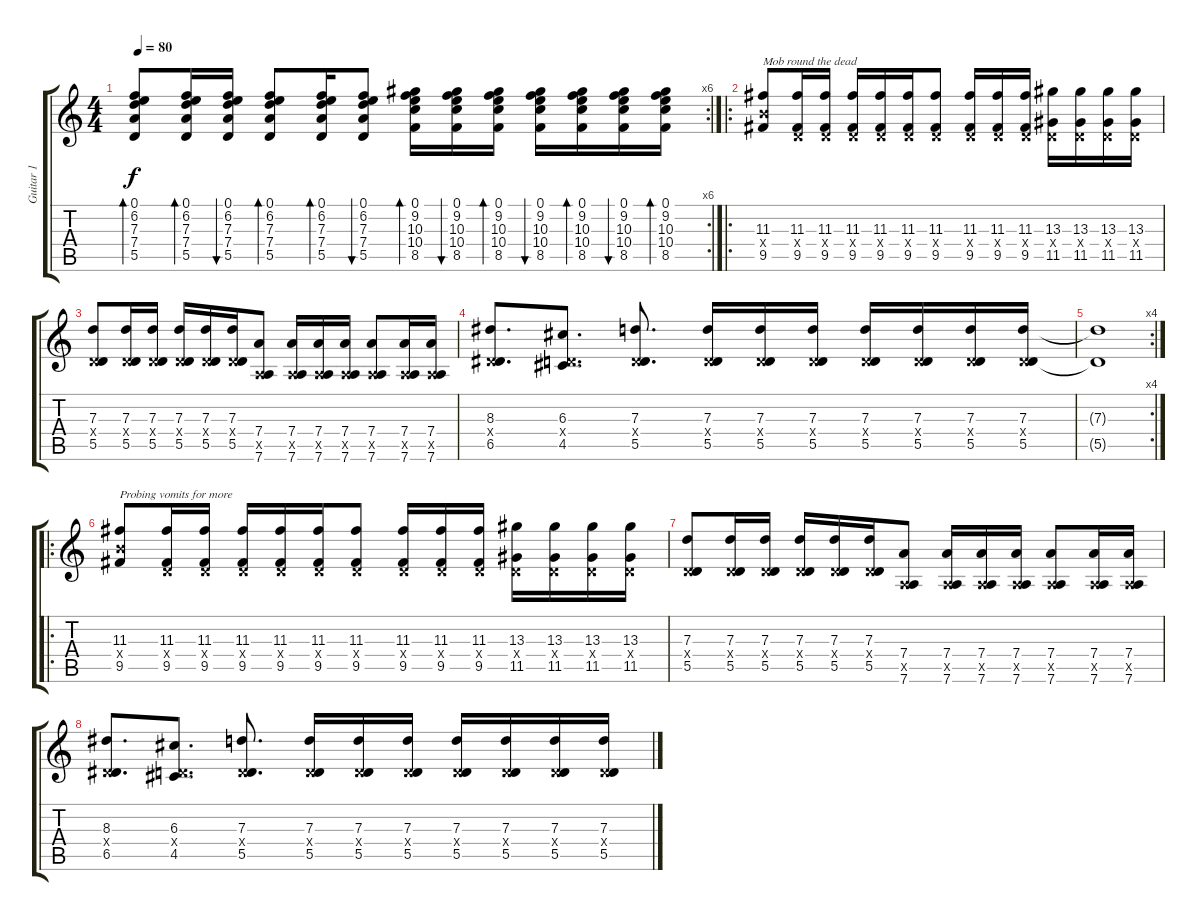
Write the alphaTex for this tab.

\track ("Guitar 1" "Guitar 1") {instrument distortionguitar}
\staff {score tabs}
\tuning (E4 B3 G3 D3 A2 D2) {hide}
\rc 6
\ts (4 4)
\tempo 80
\clef g2
\ks c
(0.1 6.2 7.3 7.4 5.5).8{bd 60 dy f instrument acousticguitarsteel} (0.1 6.2 7.3 7.4 5.5).16{bd 60} (0.1 6.2 7.3 7.4 5.5).16{bu 60} (0.1 6.2 7.3 7.4 5.5).8{bd 60} (0.1 6.2 7.3 7.4 5.5).16{bd 60} (0.1 6.2 7.3 7.4 5.5).8{bu 60} (0.1 9.2 10.3 10.4 8.5).16{bd 60} (0.1 9.2 10.3 10.4 8.5).16{bu 60} (0.1 9.2 10.3 10.4 8.5).16{bd 60} (0.1 9.2 10.3 10.4 8.5).16{bu 60} (0.1 9.2 10.3 10.4 8.5).16{bd 60} (0.1 9.2 10.3 10.4 8.5).16{bu 60} (0.1 9.2 10.3 10.4 8.5).16{bd 60} |
\ro
(11.3 9.4{x} 9.5).8{txt "Mob round the dead"} (11.3 0.4{x} 9.5).16 (11.3 0.4{x} 9.5).16 (11.3 0.4{x} 9.5).16 (11.3 0.4{x} 9.5).16 (11.3 0.4{x} 9.5).16 (11.3 0.4{x} 9.5).8 (11.3 0.4{x} 9.5).16 (11.3 0.4{x} 9.5).16 (11.3 0.4{x} 9.5).16 (13.3 0.4{x} 11.5).16 (13.3 0.4{x} 11.5).16 (13.3 0.4{x} 11.5).16 (13.3 0.4{x} 11.5).16 |
(7.3 0.4{x} 5.5).8 (7.3 0.4{x} 5.5).16 (7.3 0.4{x} 5.5).16 (7.3 0.4{x} 5.5).16 (7.3 0.4{x} 5.5).16 (7.3 0.4{x} 5.5).16 (7.4 0.5{x} 7.6).8 (7.4 0.5{x} 7.6).16 (7.4 0.5{x} 7.6).16 (7.4 0.5{x} 7.6).16 (7.4 0.5{x} 7.6).8 (7.4 0.5{x} 7.6).16 (7.4 0.5{x} 7.6).16 |
(8.3 0.4{x} 6.5).8{d} (6.3 0.4{x} 4.5).8{d} (7.3 0.4{x} 5.5).8{d} (7.3 0.4{x} 5.5).16 (7.3 0.4{x} 5.5).16 (7.3 0.4{x} 5.5).16 (7.3 0.4{x} 5.5).16 (7.3 0.4{x} 5.5).16 (7.3 0.4{x} 5.5).16 (7.3 0.4{x} 5.5).16 |
\rc 4
(7.3{t} 5.5{t}).1 |
\ro
(11.3 9.4{x} 9.5).8{txt "Probing vomits for more"} (11.3 0.4{x} 9.5).16 (11.3 0.4{x} 9.5).16 (11.3 0.4{x} 9.5).16 (11.3 0.4{x} 9.5).16 (11.3 0.4{x} 9.5).16 (11.3 0.4{x} 9.5).8 (11.3 0.4{x} 9.5).16 (11.3 0.4{x} 9.5).16 (11.3 0.4{x} 9.5).16 (13.3 0.4{x} 11.5).16 (13.3 0.4{x} 11.5).16 (13.3 0.4{x} 11.5).16 (13.3 0.4{x} 11.5).16 |
(7.3 0.4{x} 5.5).8 (7.3 0.4{x} 5.5).16 (7.3 0.4{x} 5.5).16 (7.3 0.4{x} 5.5).16 (7.3 0.4{x} 5.5).16 (7.3 0.4{x} 5.5).16 (7.4 0.5{x} 7.6).8 (7.4 0.5{x} 7.6).16 (7.4 0.5{x} 7.6).16 (7.4 0.5{x} 7.6).16 (7.4 0.5{x} 7.6).8 (7.4 0.5{x} 7.6).16 (7.4 0.5{x} 7.6).16 |
(8.3 0.4{x} 6.5).8{d} (6.3 0.4{x} 4.5).8{d} (7.3 0.4{x} 5.5).8{d} (7.3 0.4{x} 5.5).16 (7.3 0.4{x} 5.5).16 (7.3 0.4{x} 5.5).16 (7.3 0.4{x} 5.5).16 (7.3 0.4{x} 5.5).16 (7.3 0.4{x} 5.5).16 (7.3 0.4{x} 5.5).16
